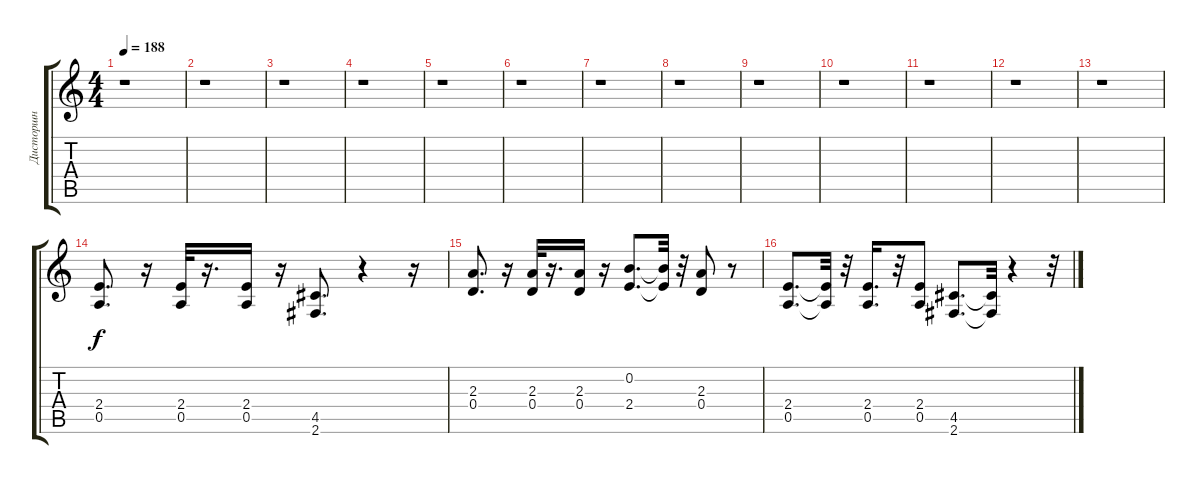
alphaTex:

\track ("Дисторшн" "Дисторшн") {instrument distortionguitar}
\staff {score tabs}
\tuning (E4 B3 G3 D3 A2 E2) {hide}
\ts (4 4)
\tempo 188
\clef g2
\ks c
r.1{dy f} |
r.1 |
r.1 |
r.1 |
r.1 |
r.1 |
r.1 |
r.1 |
r.1 |
r.1 |
r.1 |
r.1 |
r.1 |
(2.4 0.5).8{d} r.16 (2.4 0.5).32 r.16{d} (2.4 0.5).16 r.16 (4.5 2.6).8{d} r.4 r.16 |
(2.3 0.4).8{d} r.16 (2.3 0.4).32 r.16{d} (2.3 0.4).16 r.16 (0.2 2.4).8{d} (0.2{t} 2.4{t}).32 r.32 (2.3 0.4).8 r.8 |
(2.4 0.5).8{d} (2.4{t} 0.5{t}).32 r.32 (2.4 0.5).16{d} r.32 (2.4 0.5).8 (4.5 2.6).8{d} (4.5{t} 2.6{t}).32 r.4 r.32
